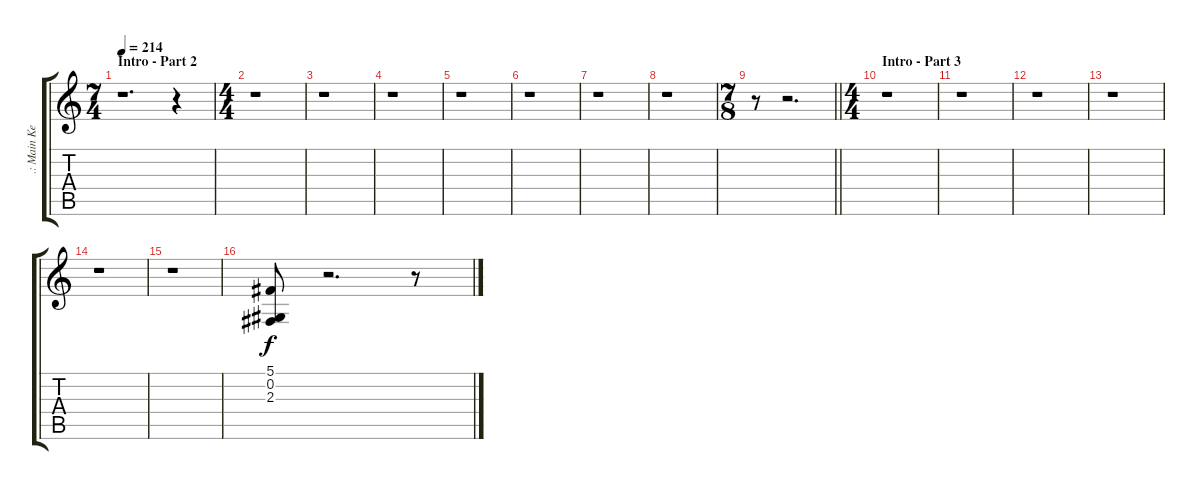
\track (".: Main Keyboard :." ".: Main Ke") {instrument marimba}
\staff {score tabs}
\tuning (Db4 Ab3 E3 B2 Gb2 Db2) {hide}
\ts (7 4)
\section ("" "Intro - Part 2")
\tempo 214
\clef g2
\ks c
r.1{d dy f} r.4 |
\ts (4 4)
r.1 |
r.1 |
r.1 |
r.1 |
r.1 |
r.1 |
r.1 |
\ts (7 8)
\barLineRight lightlight
r.8 r.2{d} |
\ts (4 4)
\section ("" "Intro - Part 3")
r.1 |
r.1 |
r.1 |
r.1 |
r.1 |
r.1 |
(5.1 0.2 2.3).8 r.2{d} r.8
